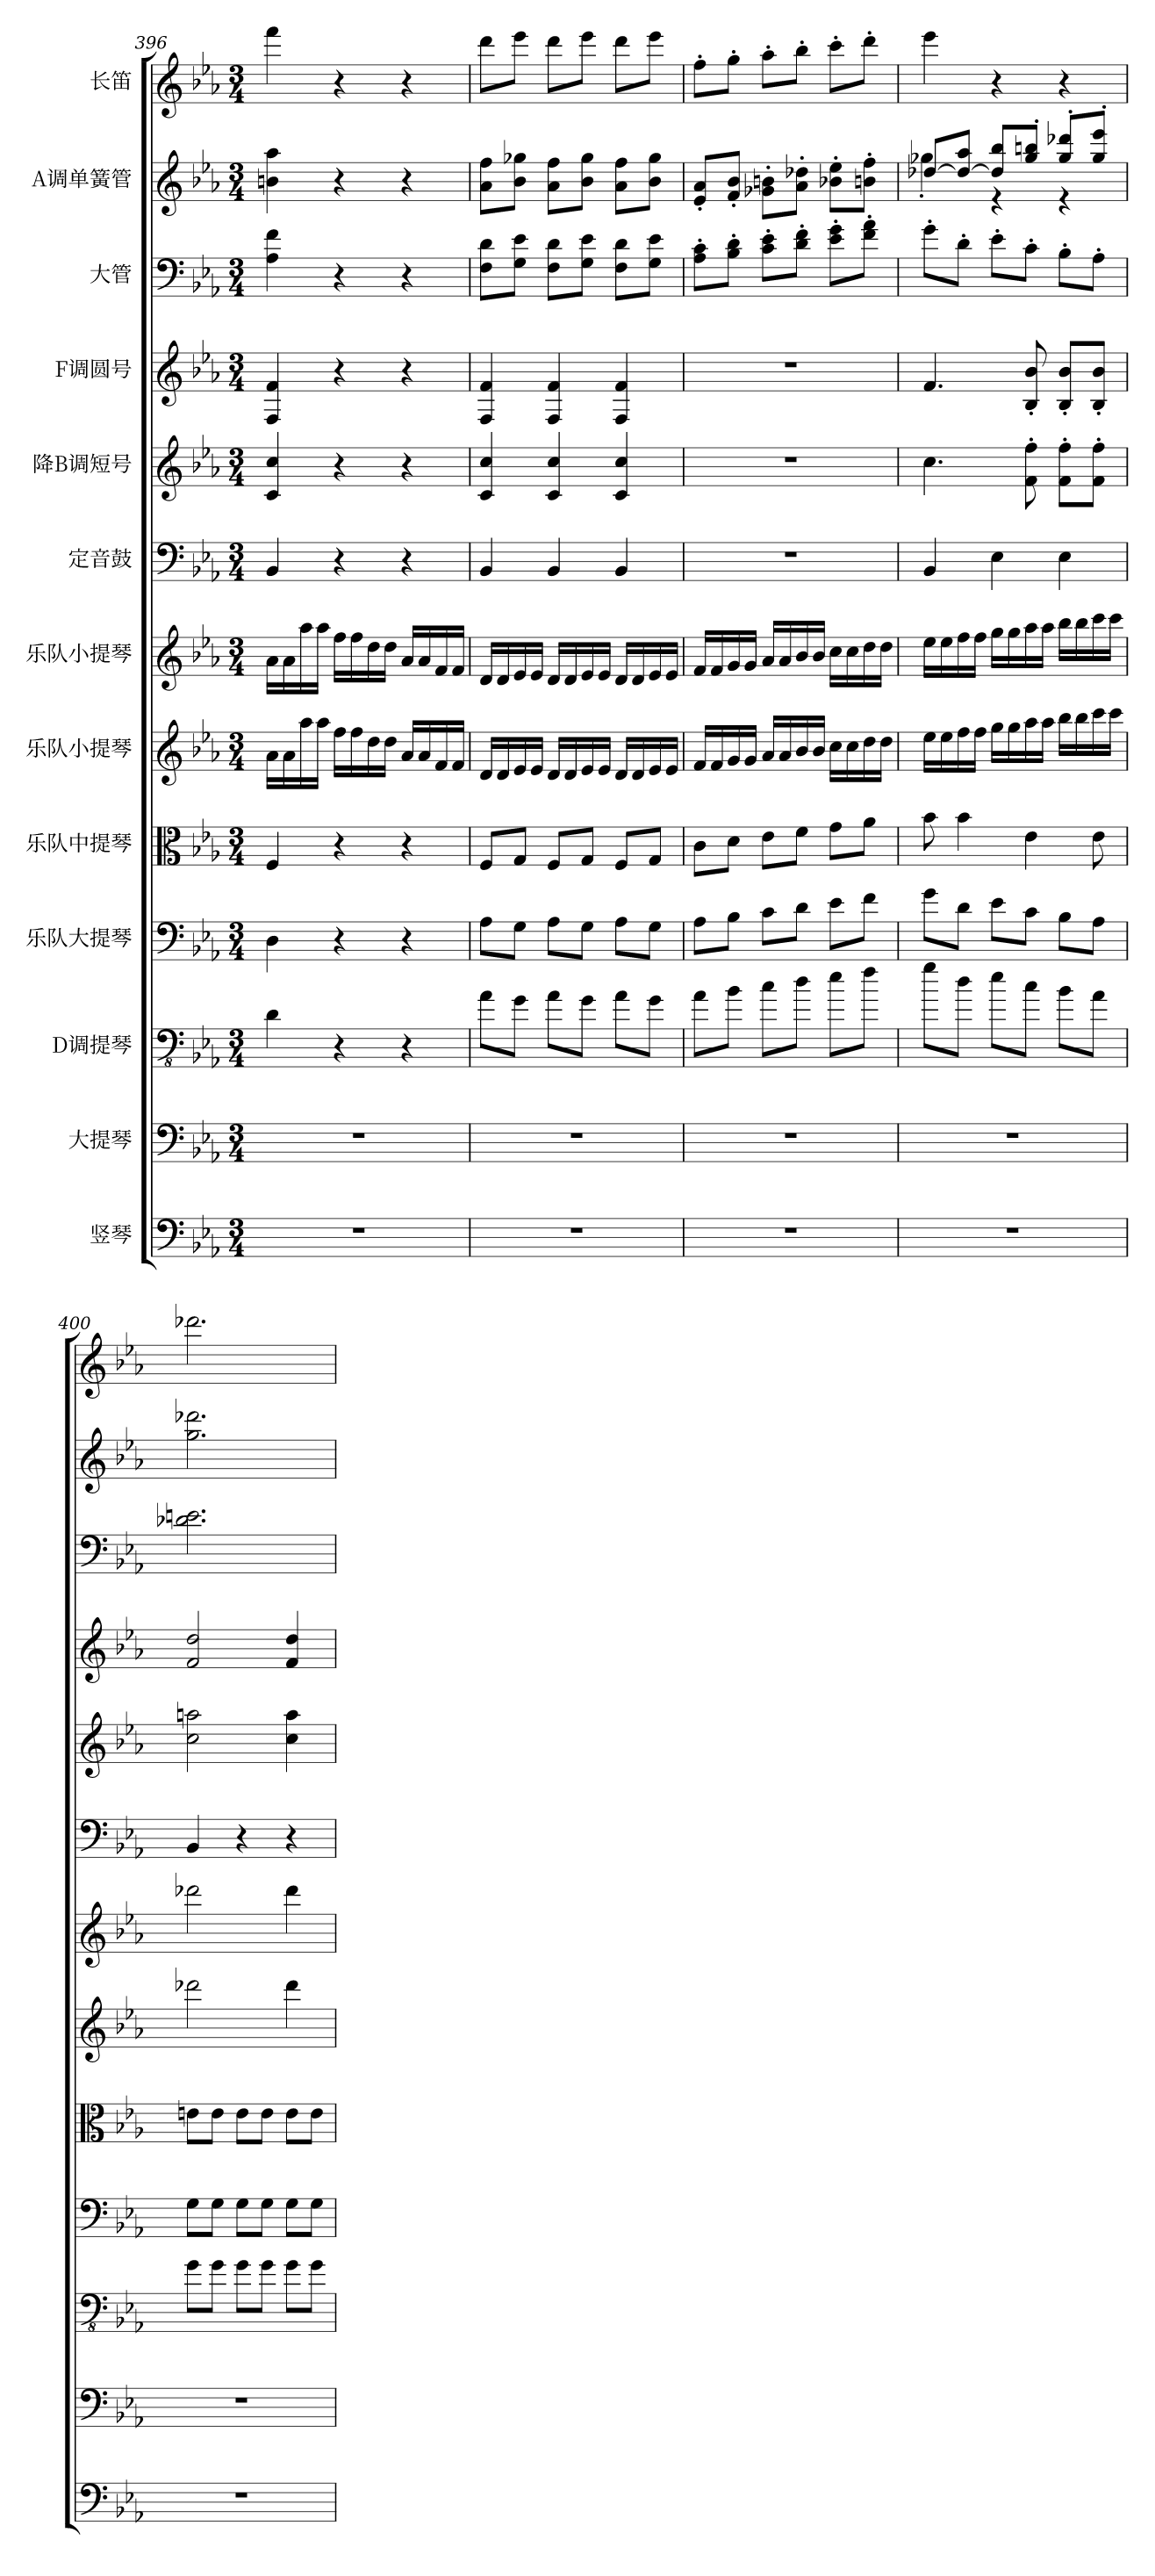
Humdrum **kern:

**kern	**kern	**kern	**kern	**kern	**kern	**kern	**kern	**kern	**kern	**kern	**kern	**kern
*part13	*part12	*part11	*part10	*part9	*part8	*part7	*part6	*part5	*part4	*part3	*part2	*part1
*staff13	*staff12	*staff11	*staff10	*staff9	*staff8	*staff7	*staff6	*staff5	*staff4	*staff3	*staff2	*staff1
*I"竖琴	*I"大提琴	*I"D调提琴	*I"乐队大提琴	*I"乐队中提琴	*I"乐队小提琴	*I"乐队小提琴	*I"定音鼓	*I"降B调短号	*I"F调圆号	*I"大管	*I"A调单簧管	*I"长笛
!!LO:PB:g=z
*clefF4	*clefF4	*clefFv4	*clefF4	*clefC3	*clefG2	*clefG2	*clefF4	*clefG2	*clefG2	*clefF4	*clefG2	*clefG2
*	*	*ITrd7c12	*	*	*	*	*	*ITrd1c2	*ITrd4c7	*	*ITrd2c3	*
*k[b-e-a-]	*k[b-e-a-]	*k[b-e-a-]	*k[b-e-a-]	*k[b-e-a-]	*k[b-e-a-]	*k[b-e-a-]	*k[b-e-a-]	*k[b-e-a-d-g-]	*k[b-e-a-d-]	*k[b-e-a-]	*k[]	*k[b-e-a-]
*M3/4	*M3/4	*M3/4	*M3/4	*M3/4	*M3/4	*M3/4	*M3/4	*M3/4	*M3/4	*M3/4	*M3/4	*M3/4
=396	=396	=396	=396	=396	=396	=396	=396	=396	=396	=396	=396	=396
2.r	2.r	4DD\	4D\	4F/	16a-\LL	16a-\LL	4BB-/	4B-/ 4b-/	4BB-/ 4B-/	4A-\ 4f\	4g#X\ 4ff\	4fff\
.	.	.	.	.	16a-\	16a-\	.	.	.	.	.	.
.	.	.	.	.	16aa-\	16aa-\	.	.	.	.	.	.
.	.	.	.	.	16aa-\JJ	16aa-\JJ	.	.	.	.	.	.
.	.	4r	4r	4r	16ff\LL	16ff\LL	4r	4r	4r	4r	4r	4r
.	.	.	.	.	16ff\	16ff\	.	.	.	.	.	.
.	.	.	.	.	16dd\	16dd\	.	.	.	.	.	.
.	.	.	.	.	16dd\JJ	16dd\JJ	.	.	.	.	.	.
.	.	4r	4r	4r	16a-/LL	16a-/LL	4r	4r	4r	4r	4r	4r
.	.	.	.	.	16a-/	16a-/	.	.	.	.	.	.
.	.	.	.	.	16f/	16f/	.	.	.	.	.	.
.	.	.	.	.	16f/JJ	16f/JJ	.	.	.	.	.	.
=397	=397	=397	=397	=397	=397	=397	=397	=397	=397	=397	=397	=397
2.r	2.r	8AA-\L	8A-\L	8F/L	16d/LL	16d/LL	4BB-/	4B-/ 4b-/	4BB-/ 4B-/	8F\ 8d\L	8f\ 8dd\L	8ddd\L
.	.	.	.	.	16d/	16d/	.	.	.	.	.	.
.	.	8GG\J	8G\J	8G/J	16e-/	16e-/	.	.	.	8G\ 8e-\J	8g\ 8ee-X\J	8eee-\J
.	.	.	.	.	16e-/JJ	16e-/JJ	.	.	.	.	.	.
.	.	8AA-\L	8A-\L	8F/L	16d/LL	16d/LL	4BB-/	4B-/ 4b-/	4BB-/ 4B-/	8F\ 8d\L	8f\ 8dd\L	8ddd\L
.	.	.	.	.	16d/	16d/	.	.	.	.	.	.
.	.	8GG\J	8G\J	8G/J	16e-/	16e-/	.	.	.	8G\ 8e-\J	8g\ 8ee-\J	8eee-\J
.	.	.	.	.	16e-/JJ	16e-/JJ	.	.	.	.	.	.
.	.	8AA-\L	8A-\L	8F/L	16d/LL	16d/LL	4BB-/	4B-/ 4b-/	4BB-/ 4B-/	8F\ 8d\L	8f\ 8dd\L	8ddd\L
.	.	.	.	.	16d/	16d/	.	.	.	.	.	.
.	.	8GG\J	8G\J	8G/J	16e-/	16e-/	.	.	.	8G\ 8e-\J	8g\ 8ee-\J	8eee-\J
.	.	.	.	.	16e-/JJ	16e-/JJ	.	.	.	.	.	.
=398	=398	=398	=398	=398	=398	=398	=398	=398	=398	=398	=398	=398
2.r	2.r	8AA-\L	8A-\L	8c\L	16f/LL	16f/LL	2.r	2.r	2.r	8A-\' 8c\'L	8c/' 8f/'L	8ff'\L
.	.	.	.	.	16f/	16f/	.	.	.	.	.	.
.	.	8BB-\J	8B-\J	8d\J	16g/	16g/	.	.	.	8B-\' 8d\'J	8d/' 8g/'J	8gg'\J
.	.	.	.	.	16g/JJ	16g/JJ	.	.	.	.	.	.
.	.	8C\L	8c\L	8e-\L	16a-/LL	16a-/LL	.	.	.	8c\' 8e-\'L	8e-X\' 8g#X\'L	8aa-'\L
.	.	.	.	.	16a-/	16a-/	.	.	.	.	.	.
.	.	8D\J	8d\J	8f\J	16b-/	16b-/	.	.	.	8d\' 8f\'J	8f\' 8b-X\'J	8bb-'\J
.	.	.	.	.	16b-/JJ	16b-/JJ	.	.	.	.	.	.
.	.	8E-\L	8e-\L	8g\L	16cc\LL	16cc\LL	.	.	.	8e-\' 8g\'L	8gn\' 8cc\'L	8ccc'\L
.	.	.	.	.	16cc\	16cc\	.	.	.	.	.	.
.	.	8F\J	8f\J	8a-\J	16dd\	16dd\	.	.	.	8f\' 8a-\'J	8g#X\' 8dd\'J	8ddd'\J
.	.	.	.	.	16dd\JJ	16dd\JJ	.	.	.	.	.	.
!!LO:PB:g=z
=399	=399	=399	=399	=399	=399	=399	=399	=399	=399	=399	=399	=399
*	*	*	*	*	*	*	*	*	*	*	*^	*
2.r	2.r	8G\L	8g\L	8b-\	16ee-\LL	16ee-\LL	4BB-/	4.b-\	4.B-/	8g'\L	[8b-X/L	4ee-X'\	4eee-\
.	.	.	.	.	16ee-\	16ee-\	.	.	.	.	.	.	.
.	.	8D\J	8d\J	4b-\	16ff\	16ff\	.	.	.	8d'\J	8b-/_ 8ff/J	.	.
.	.	.	.	.	16ff\JJ	16ff\JJ	.	.	.	.	.	.	.
.	.	8E-\L	8e-\L	.	16gg\LL	16gg\LL	4E-\	.	.	8e-'\L	8b-/] 8gg/L	4r	4r
.	.	.	.	.	16gg\	16gg\	.	.	.	.	.	.	.
.	.	8C\J	8c\J	4e-\	16aa-\	16aa-\	.	8e-\' 8ee-\'	8E-/' 8e-/'	8c'\J	8ee-/' 8gg#X/'J	.	.
.	.	.	.	.	16aa-\JJ	16aa-\JJ	.	.	.	.	.	.	.
.	.	8BB-\L	8B-\L	.	16bb-\LL	16bb-\LL	4E-\	8e-\' 8ee-\'L	8E-/' 8e-/'L	8B-'\L	8ee-/' 8bb-X/'L	4r	4r
.	.	.	.	.	16bb-\	16bb-\	.	.	.	.	.	.	.
.	.	8AA-\J	8A-\J	8e-\	16ccc\	16ccc\	.	8e-\' 8ee-\'J	8E-/' 8e-/'J	8A-'\J	8ee-/' 8ccc/'J	.	.
.	.	.	.	.	16ccc\JJ	16ccc\JJ	.	.	.	.	.	.	.
*	*	*	*	*	*	*	*	*	*	*	*v	*v	*
=400	=400	=400	=400	=400	=400	=400	=400	=400	=400	=400	=400	=400
2.r	2.r	8GG\L	8G\L	8en\L	2ddd-X\	2ddd-X\	4BB-/	2b-\ 2ggn\	2B-/ 2g/	2.d-X\ 2.en\	2.ee\ 2.bb-X\	2.ddd-X\
.	.	8GG\J	8G\J	8e\J	.	.	.	.	.	.	.	.
.	.	8GG\L	8G\L	8e\L	.	.	4r	.	.	.	.	.
.	.	8GG\J	8G\J	8e\J	.	.	.	.	.	.	.	.
.	.	8GG\L	8G\L	8e\L	4ddd-\	4ddd-\	4r	4b-\ 4gg\	4B-/ 4g/	.	.	.
.	.	8GG\J	8G\J	8e\J	.	.	.	.	.	.	.	.
=	=	=	=	=	=	=	=	=	=	=	=	=
*-	*-	*-	*-	*-	*-	*-	*-	*-	*-	*-	*-	*-
